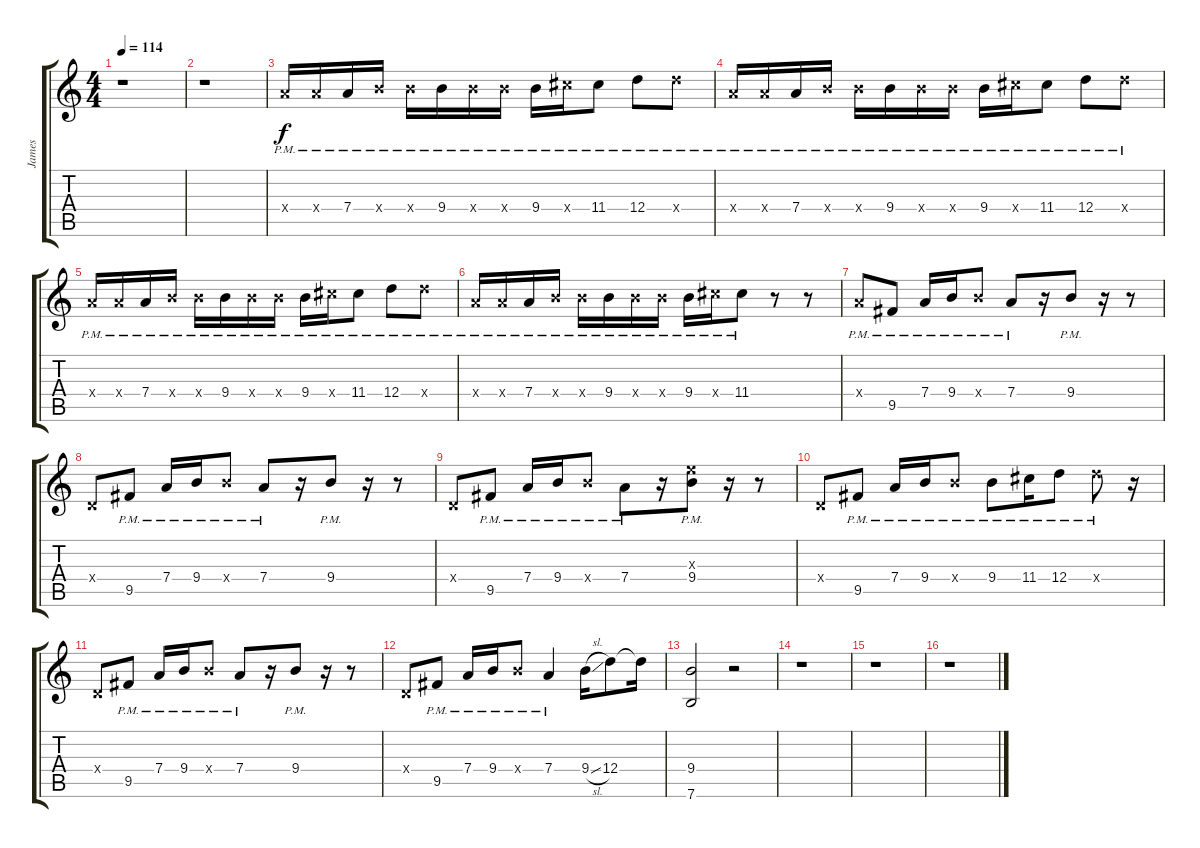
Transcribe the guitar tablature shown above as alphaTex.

\track ("James" "James") {instrument electricguitarclean}
\staff {score tabs}
\tuning (E4 B3 G3 D3 A2 E2) {hide}
\ts (4 4)
\tempo 114
\clef g2
\ks c
r.1{dy f} |
r.1 |
7.4{pm x}.16 7.4{pm x}.16 7.4{pm}.16 9.4{pm x}.16 9.4{pm x}.16 9.4{pm}.16 9.4{pm x}.16 9.4{pm x}.16 9.4{pm}.16 11.4{pm x}.16 11.4{pm}.8 12.4{pm}.8 12.4{pm x}.8 |
7.4{pm x}.16 7.4{pm x}.16 7.4{pm}.16 9.4{pm x}.16 9.4{pm x}.16 9.4{pm}.16 9.4{pm x}.16 9.4{pm x}.16 9.4{pm}.16 11.4{pm x}.16 11.4{pm}.8 12.4{pm}.8 12.4{pm x}.8 |
7.4{pm x}.16 7.4{pm x}.16 7.4{pm}.16 9.4{pm x}.16 9.4{pm x}.16 9.4{pm}.16 9.4{pm x}.16 9.4{pm x}.16 9.4{pm}.16 11.4{pm x}.16 11.4{pm}.8 12.4{pm}.8 12.4{pm x}.8 |
7.4{pm x}.16 7.4{pm x}.16 7.4{pm}.16 9.4{pm x}.16 9.4{pm x}.16 9.4{pm}.16 9.4{pm x}.16 9.4{pm x}.16 9.4{pm}.16 11.4{pm x}.16 11.4{pm}.8 r.8 r.8 |
7.4{pm x}.8 9.5{pm}.8 7.4{pm}.16 9.4{pm}.16 9.4{pm x}.8 7.4{pm}.8 r.16 9.4{pm}.8 r.16 r.8 |
0.4{x}.8 9.5{pm}.8 7.4{pm}.16 9.4{pm}.16 9.4{pm x}.8 7.4{pm}.8 r.16 9.4{pm}.8 r.16 r.8 |
0.4{x}.8 9.5{pm}.8 7.4{pm}.16 9.4{pm}.16 9.4{pm x}.8 7.4{pm}.8 r.16 (9.3{x} 9.4{pm}).8 r.16 r.8 |
0.4{x}.8 9.5{pm}.8 7.4{pm}.16 9.4{pm}.16 9.4{pm x}.8 9.4{pm}.8 11.4{pm}.16 12.4{pm}.8 12.4{pm x}.8 r.16 |
0.4{x}.8 9.5{pm}.8 7.4{pm}.16 9.4{pm}.16 9.4{pm x}.8 7.4{pm}.8 r.16 9.4{pm}.8 r.16 r.8 |
0.4{x}.8 9.5{pm}.8 7.4{pm}.16 9.4{pm}.16 9.4{pm x}.8 7.4{pm}.4 9.4{sl}.16 12.4.8 12.4{t}.16 |
(9.4 7.6).2 r.2 |
r.1 |
r.1 |
r.1
